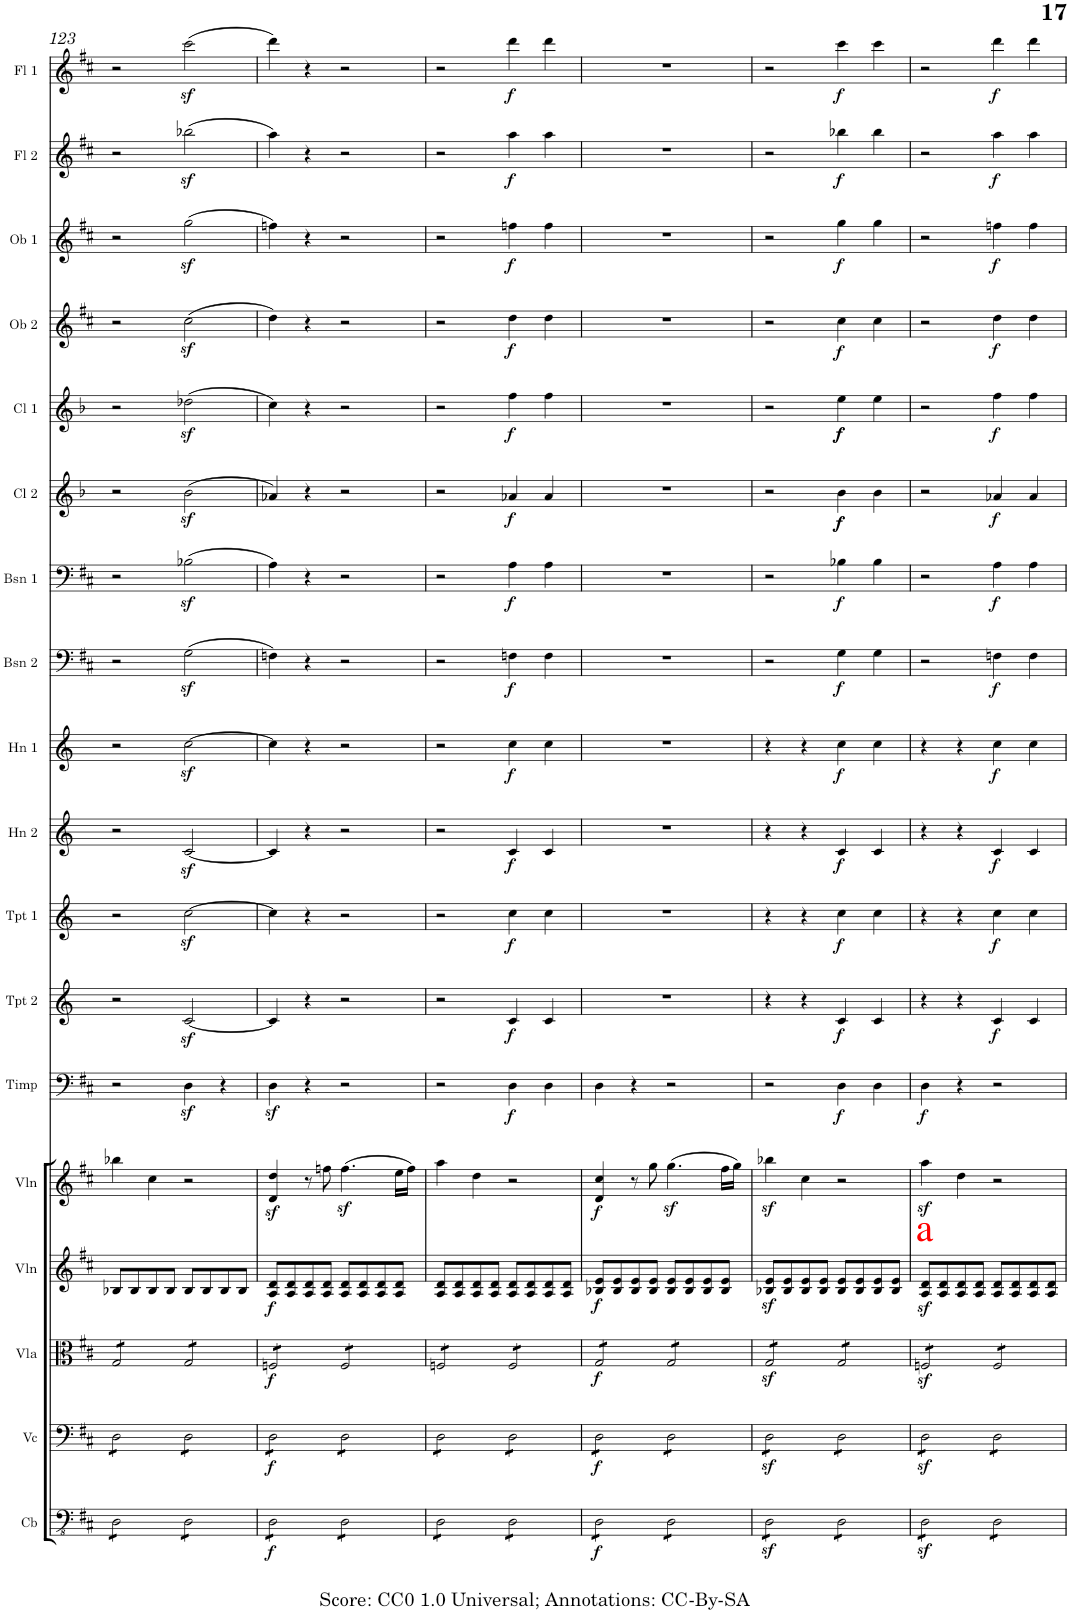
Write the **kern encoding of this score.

**kern	**dynam	**kern	**dynam	**kern	**dynam	**kern	**dynam	**kern	**text	**dynam	**kern	**dynam	**kern	**dynam	**kern	**dynam	**kern	**dynam	**kern	**dynam	**kern	**dynam	**kern	**dynam	**kern	**dynam	**kern	**dynam	**kern	**dynam	**kern	**dynam	**kern	**dynam	**kern	**dynam
*part18	*part18	*part17	*part17	*part16	*part16	*part15	*part15	*part14	*part14	*part14	*part13	*part13	*part12	*part12	*part11	*part11	*part10	*part10	*part9	*part9	*part8	*part8	*part7	*part7	*part6	*part6	*part5	*part5	*part4	*part4	*part3	*part3	*part2	*part2	*part1	*part1
*staff18	*staff18	*staff17	*staff17	*staff16	*staff16	*staff15	*staff15	*staff14	*staff14	*staff14	*staff13	*staff13	*staff12	*staff12	*staff11	*staff11	*staff10	*staff10	*staff9	*staff9	*staff8	*staff8	*staff7	*staff7	*staff6	*staff6	*staff5	*staff5	*staff4	*staff4	*staff3	*staff3	*staff2	*staff2	*staff1	*staff1
*I"Contrabass	*	*I"Violoncello	*	*I"Viola	*	*I"Violin	*	*I"Violin	*	*	*I"Timpani	*	*I"D Trumpet 2	*	*I"D Trumpet 1	*	*I"D Horn 2	*	*I"D Horn 1	*	*I"Bassoon 2	*	*I"Bassoon 1	*	*I"A Clarinet 2	*	*I"A Clarinet 1	*	*I"Oboe 2	*	*I"Oboe 1	*	*I"Flute 2	*	*I"Flute 1	*
*I'Cb	*	*I'Vc	*	*I'Vla	*	*I'Vln	*	*I'Vln	*	*	*I'Timp	*	*I'Tpt 2	*	*I'Tpt 1	*	*I'Hn 2	*	*I'Hn 1	*	*I'Bsn 2	*	*I'Bsn 1	*	*I'Cl 2	*	*I'Cl 1	*	*I'Ob 2	*	*I'Ob 1	*	*I'Fl 2	*	*I'Fl 1	*
!!LO:PB:g=z
*clefFv4	*	*clefF4	*	*clefC3	*	*clefG2	*	*clefG2	*	*	*clefF4	*	*clefG2	*	*clefG2	*	*clefG2	*	*clefG2	*	*clefF4	*	*clefF4	*	*clefG2	*	*clefG2	*	*clefG2	*	*clefG2	*	*clefG2	*	*clefG2	*
*	*	*	*	*	*	*	*	*	*	*	*	*	*Trd-1c-2	*	*Trd-1c-2	*	*Trd6c10	*	*Trd6c10	*	*	*	*	*	*Trd2c3	*	*Trd2c3	*	*	*	*	*	*	*	*	*
*k[f#c#]	*	*k[f#c#]	*	*k[f#c#]	*	*k[f#c#]	*	*k[f#c#]	*	*	*k[f#c#]	*	*k[]	*	*k[]	*	*k[]	*	*k[]	*	*k[f#c#]	*	*k[f#c#]	*	*k[b-]	*	*k[b-]	*	*k[f#c#]	*	*k[f#c#]	*	*k[f#c#]	*	*k[f#c#]	*
*M2/2	*	*M2/2	*	*M2/2	*	*M2/2	*	*M2/2	*	*	*M2/2	*	*M2/2	*	*M2/2	*	*M2/2	*	*M2/2	*	*M2/2	*	*M2/2	*	*M2/2	*	*M2/2	*	*M2/2	*	*M2/2	*	*M2/2	*	*M2/2	*
*met(c|)	*	*met(c|)	*	*met(c|)	*	*met(c|)	*	*met(c|)	*	*	*met(c|)	*	*met(c|)	*	*met(c|)	*	*met(c|)	*	*met(c|)	*	*met(c|)	*	*met(c|)	*	*met(c|)	*	*met(c|)	*	*met(c|)	*	*met(c|)	*	*met(c|)	*	*met(c|)	*
=123	=123	=123	=123	=123	=123	=123	=123	=123	=123	=123	=123	=123	=123	=123	=123	=123	=123	=123	=123	=123	=123	=123	=123	=123	=123	=123	=123	=123	=123	=123	=123	=123	=123	=123	=123	=123
*tremolo	*	*	*	*	*	*	*	*	*	*	*	*	*	*	*	*	*	*	*	*	*	*	*	*	*	*	*	*	*	*	*	*	*	*	*	*
*	*	*tremolo	*	*	*	*	*	*	*	*	*	*	*	*	*	*	*	*	*	*	*	*	*	*	*	*	*	*	*	*	*	*	*	*	*	*
*	*	*	*	*tremolo	*	*	*	*	*	*	*	*	*	*	*	*	*	*	*	*	*	*	*	*	*	*	*	*	*	*	*	*	*	*	*	*
8DD\L	.	8D\L	.	8G/L	.	8B-X/L	.	4bb-X\	.	.	2r	.	2r	.	2r	.	2r	.	2r	.	2r	.	2r	.	2r	.	2r	.	2r	.	2r	.	2r	.	2r	.
8DD\	.	8D\	.	8G/	.	8B-/	.	.	.	.	.	.	.	.	.	.	.	.	.	.	.	.	.	.	.	.	.	.	.	.	.	.	.	.	.	.
8DD\	.	8D\	.	8G/	.	8B-/	.	4cc#\	.	.	.	.	.	.	.	.	.	.	.	.	.	.	.	.	.	.	.	.	.	.	.	.	.	.	.	.
8DD\J	.	8D\J	.	8G/J	.	8B-/J	.	.	.	.	.	.	.	.	.	.	.	.	.	.	.	.	.	.	.	.	.	.	.	.	.	.	.	.	.	.
8DD\L	.	8D\L	.	8G/L	.	8B-/L	.	2r	.	.	4Dz<\	.	[2cz</	.	[2ccz<\	.	[2cz</	.	[2ccz<\	.	(2Gz<\	.	(2B-Xz<\	.	(2b-z<\	.	(2dd-Xz<\	.	(2cc#z<\	.	(2ggz<\	.	(2bb-Xz<\	.	(2ccc#z<\	.
8DD\	.	8D\	.	8G/	.	8B-/	.	.	.	.	.	.	.	.	.	.	.	.	.	.	.	.	.	.	.	.	.	.	.	.	.	.	.	.	.	.
8DD\	.	8D\	.	8G/	.	8B-/	.	.	.	.	4r	.	.	.	.	.	.	.	.	.	.	.	.	.	.	.	.	.	.	.	.	.	.	.	.	.
8DD\J	.	8D\J	.	8G/J	.	8B-/J	.	.	.	.	.	.	.	.	.	.	.	.	.	.	.	.	.	.	.	.	.	.	.	.	.	.	.	.	.	.
=124	=124	=124	=124	=124	=124	=124	=124	=124	=124	=124	=124	=124	=124	=124	=124	=124	=124	=124	=124	=124	=124	=124	=124	=124	=124	=124	=124	=124	=124	=124	=124	=124	=124	=124	=124	=124
!	!LO:DY:b	!	!LO:DY:b	!	!LO:DY:b	!	!LO:DY:b	!	!	!	!	!	!	!	!	!	!	!	!	!	!	!	!	!	!	!	!	!	!	!	!	!	!	!	!	!
8DD\L	f	8D\L	f	8Fn/L	f	8A/ 8d/L	f	4d/z< 4dd/z<	.	.	4Dz<\	.	4c/]	.	4cc\]	.	4c/]	.	4cc\]	.	4Fn\)	.	4A\)	.	4a-X/)	.	4cc\)	.	4dd\)	.	4ffn\)	.	4aa\)	.	4ddd\)	.
8DD\	.	8D\	.	8Fn/	.	8A/ 8d/	.	.	.	.	.	.	.	.	.	.	.	.	.	.	.	.	.	.	.	.	.	.	.	.	.	.	.	.	.	.
8DD\	.	8D\	.	8Fn/	.	8A/ 8d/	.	8r	.	.	4r	.	4r	.	4r	.	4r	.	4r	.	4r	.	4r	.	4r	.	4r	.	4r	.	4r	.	4r	.	4r	.
8DD\J	.	8D\J	.	8Fn/J	.	8A/ 8d/J	.	8ffn\	.	.	.	.	.	.	.	.	.	.	.	.	.	.	.	.	.	.	.	.	.	.	.	.	.	.	.	.
8DD\L	.	8D\L	.	8F/L	.	8A/ 8d/L	.	(4.ffz<\	.	.	2r	.	2r	.	2r	.	2r	.	2r	.	2r	.	2r	.	2r	.	2r	.	2r	.	2r	.	2r	.	2r	.
8DD\	.	8D\	.	8F/	.	8A/ 8d/	.	.	.	.	.	.	.	.	.	.	.	.	.	.	.	.	.	.	.	.	.	.	.	.	.	.	.	.	.	.
8DD\	.	8D\	.	8F/	.	8A/ 8d/	.	.	.	.	.	.	.	.	.	.	.	.	.	.	.	.	.	.	.	.	.	.	.	.	.	.	.	.	.	.
8DD\J	.	8D\J	.	8F/J	.	8A/ 8d/J	.	16ee\LL	.	.	.	.	.	.	.	.	.	.	.	.	.	.	.	.	.	.	.	.	.	.	.	.	.	.	.	.
.	.	.	.	.	.	.	.	16ff\JJ)	.	.	.	.	.	.	.	.	.	.	.	.	.	.	.	.	.	.	.	.	.	.	.	.	.	.	.	.
=125	=125	=125	=125	=125	=125	=125	=125	=125	=125	=125	=125	=125	=125	=125	=125	=125	=125	=125	=125	=125	=125	=125	=125	=125	=125	=125	=125	=125	=125	=125	=125	=125	=125	=125	=125	=125
8DD\L	.	8D\L	.	8Fn/L	.	8A/ 8d/L	.	4aa\	.	.	2r	.	2r	.	2r	.	2r	.	2r	.	2r	.	2r	.	2r	.	2r	.	2r	.	2r	.	2r	.	2r	.
8DD\	.	8D\	.	8Fn/	.	8A/ 8d/	.	.	.	.	.	.	.	.	.	.	.	.	.	.	.	.	.	.	.	.	.	.	.	.	.	.	.	.	.	.
8DD\	.	8D\	.	8Fn/	.	8A/ 8d/	.	4dd\	.	.	.	.	.	.	.	.	.	.	.	.	.	.	.	.	.	.	.	.	.	.	.	.	.	.	.	.
8DD\J	.	8D\J	.	8Fn/J	.	8A/ 8d/J	.	.	.	.	.	.	.	.	.	.	.	.	.	.	.	.	.	.	.	.	.	.	.	.	.	.	.	.	.	.
!	!	!	!	!	!	!	!	!	!	!	!	!LO:DY:b	!	!LO:DY:b	!	!LO:DY:b	!	!LO:DY:b	!	!LO:DY:b	!	!LO:DY:b	!	!LO:DY:b	!	!LO:DY:b	!	!LO:DY:b	!	!LO:DY:b	!	!LO:DY:b	!	!LO:DY:b	!	!LO:DY:b
8DD\L	.	8D\L	.	8F/L	.	8A/ 8d/L	.	2r	.	.	4D\	f	4c/	f	4cc\	f	4c/	f	4cc\	f	4Fn\	f	4A\	f	4a-X/	f	4ff\	f	4dd\	f	4ffn\	f	4aa\	f	4ddd\	f
8DD\	.	8D\	.	8F/	.	8A/ 8d/	.	.	.	.	.	.	.	.	.	.	.	.	.	.	.	.	.	.	.	.	.	.	.	.	.	.	.	.	.	.
8DD\	.	8D\	.	8F/	.	8A/ 8d/	.	.	.	.	4D\	.	4c/	.	4cc\	.	4c/	.	4cc\	.	4F\	.	4A\	.	4a-/	.	4ff\	.	4dd\	.	4ff\	.	4aa\	.	4ddd\	.
8DD\J	.	8D\J	.	8F/J	.	8A/ 8d/J	.	.	.	.	.	.	.	.	.	.	.	.	.	.	.	.	.	.	.	.	.	.	.	.	.	.	.	.	.	.
=126	=126	=126	=126	=126	=126	=126	=126	=126	=126	=126	=126	=126	=126	=126	=126	=126	=126	=126	=126	=126	=126	=126	=126	=126	=126	=126	=126	=126	=126	=126	=126	=126	=126	=126	=126	=126
!	!LO:DY:b	!	!LO:DY:b	!	!LO:DY:b	!	!LO:DY:b	!	!	!LO:DY:b	!	!	!	!	!	!	!	!	!	!	!	!	!	!	!	!	!	!	!	!	!	!	!	!	!	!
8DD\L	f	8D\L	f	8G/L	f	8B-X/ 8e/L	f	4d/ 4cc#/	.	f	4D\	.	1r	.	1r	.	1r	.	1r	.	1r	.	1r	.	1r	.	1r	.	1r	.	1r	.	1r	.	1r	.
8DD\	.	8D\	.	8G/	.	8B-/ 8e/	.	.	.	.	.	.	.	.	.	.	.	.	.	.	.	.	.	.	.	.	.	.	.	.	.	.	.	.	.	.
8DD\	.	8D\	.	8G/	.	8B-/ 8e/	.	8r	.	.	4r	.	.	.	.	.	.	.	.	.	.	.	.	.	.	.	.	.	.	.	.	.	.	.	.	.
8DD\J	.	8D\J	.	8G/J	.	8B-/ 8e/J	.	8gg\	.	.	.	.	.	.	.	.	.	.	.	.	.	.	.	.	.	.	.	.	.	.	.	.	.	.	.	.
8DD\L	.	8D\L	.	8G/L	.	8B-/ 8e/L	.	(4.ggz<\	.	.	2r	.	.	.	.	.	.	.	.	.	.	.	.	.	.	.	.	.	.	.	.	.	.	.	.	.
8DD\	.	8D\	.	8G/	.	8B-/ 8e/	.	.	.	.	.	.	.	.	.	.	.	.	.	.	.	.	.	.	.	.	.	.	.	.	.	.	.	.	.	.
8DD\	.	8D\	.	8G/	.	8B-/ 8e/	.	.	.	.	.	.	.	.	.	.	.	.	.	.	.	.	.	.	.	.	.	.	.	.	.	.	.	.	.	.
8DD\J	.	8D\J	.	8G/J	.	8B-/ 8e/J	.	16ff#\LL	.	.	.	.	.	.	.	.	.	.	.	.	.	.	.	.	.	.	.	.	.	.	.	.	.	.	.	.
.	.	.	.	.	.	.	.	16gg\JJ)	.	.	.	.	.	.	.	.	.	.	.	.	.	.	.	.	.	.	.	.	.	.	.	.	.	.	.	.
=127	=127	=127	=127	=127	=127	=127	=127	=127	=127	=127	=127	=127	=127	=127	=127	=127	=127	=127	=127	=127	=127	=127	=127	=127	=127	=127	=127	=127	=127	=127	=127	=127	=127	=127	=127	=127
8DDz<\L	.	8Dz<\L	.	8Gz</L	.	8B-X/z< 8e/z<L	.	4bb-Xz<\	.	.	2r	.	4r	.	4r	.	4r	.	4r	.	2r	.	2r	.	2r	.	2r	.	2r	.	2r	.	2r	.	2r	.
8DDz<\	.	8Dz<\	.	8Gz</	.	8B-/ 8e/	.	.	.	.	.	.	.	.	.	.	.	.	.	.	.	.	.	.	.	.	.	.	.	.	.	.	.	.	.	.
8DDz<\	.	8Dz<\	.	8Gz</	.	8B-/ 8e/	.	4cc#\	.	.	.	.	4r	.	4r	.	4r	.	4r	.	.	.	.	.	.	.	.	.	.	.	.	.	.	.	.	.
8DDz<\J	.	8Dz<\J	.	8Gz</J	.	8B-/ 8e/J	.	.	.	.	.	.	.	.	.	.	.	.	.	.	.	.	.	.	.	.	.	.	.	.	.	.	.	.	.	.
!	!	!	!	!	!	!	!	!	!	!	!	!LO:DY:b	!	!LO:DY:b	!	!LO:DY:b	!	!LO:DY:b	!	!LO:DY:b	!	!LO:DY:b	!	!LO:DY:b	!	!LO:DY:b	!	!	!	!	!	!	!	!	!	!
!	!	!	!	!	!	!	!	!	!	!	!	!	!	!	!	!	!	!	!	!	!	!	!	!	!	!LO:DY:n=1:b	!	!LO:DY:b	!	!	!	!	!	!	!	!
!	!	!	!	!	!	!	!	!	!	!	!	!	!	!	!	!	!	!	!	!	!	!	!	!	!	!	!	!LO:DY:n=1:b	!	!LO:DY:b	!	!LO:DY:b	!	!LO:DY:b	!	!LO:DY:b
8DD\L	.	8D\L	.	8G/L	.	8B-/ 8e/L	.	2r	.	.	4D\	f	4c/	f	4cc\	f	4c/	f	4cc\	f	4G\	f	4B-X\	f	4b-\	f f	4ee\	f f	4cc#\	f	4gg\	f	4bb-X\	f	4ccc#\	f
8DD\	.	8D\	.	8G/	.	8B-/ 8e/	.	.	.	.	.	.	.	.	.	.	.	.	.	.	.	.	.	.	.	.	.	.	.	.	.	.	.	.	.	.
8DD\	.	8D\	.	8G/	.	8B-/ 8e/	.	.	.	.	4D\	.	4c/	.	4cc\	.	4c/	.	4cc\	.	4G\	.	4B-\	.	4b-\	.	4ee\	.	4cc#\	.	4gg\	.	4bb-\	.	4ccc#\	.
8DD\J	.	8D\J	.	8G/J	.	8B-/ 8e/J	.	.	.	.	.	.	.	.	.	.	.	.	.	.	.	.	.	.	.	.	.	.	.	.	.	.	.	.	.	.
=128	=128	=128	=128	=128	=128	=128	=128	=128	=128	=128	=128	=128	=128	=128	=128	=128	=128	=128	=128	=128	=128	=128	=128	=128	=128	=128	=128	=128	=128	=128	=128	=128	=128	=128	=128	=128
!	!	!	!	!	!	!	!	!	!LO:LY:b:color=#FF0000	!	!	!LO:DY:b	!	!	!	!	!	!	!	!	!	!	!	!	!	!	!	!	!	!	!	!	!	!	!	!
8DDz<\L	.	8Dz<\L	.	8Fnz</L	.	8A/z< 8d/z<L	.	4aaz<\	a	.	4D\	f	4r	.	4r	.	4r	.	4r	.	2r	.	2r	.	2r	.	2r	.	2r	.	2r	.	2r	.	2r	.
8DDz<\	.	8Dz<\	.	8Fnz</	.	8A/ 8d/	.	.	.	.	.	.	.	.	.	.	.	.	.	.	.	.	.	.	.	.	.	.	.	.	.	.	.	.	.	.
8DDz<\	.	8Dz<\	.	8Fnz</	.	8A/ 8d/	.	4dd\	.	.	4r	.	4r	.	4r	.	4r	.	4r	.	.	.	.	.	.	.	.	.	.	.	.	.	.	.	.	.
8DDz<\J	.	8Dz<\J	.	8Fnz</J	.	8A/ 8d/J	.	.	.	.	.	.	.	.	.	.	.	.	.	.	.	.	.	.	.	.	.	.	.	.	.	.	.	.	.	.
!	!	!	!	!	!	!	!	!	!	!	!	!	!	!LO:DY:b	!	!LO:DY:b	!	!LO:DY:b	!	!LO:DY:b	!	!LO:DY:b	!	!LO:DY:b	!	!LO:DY:b	!	!LO:DY:b	!	!LO:DY:b	!	!LO:DY:b	!	!LO:DY:b	!	!LO:DY:b
8DD\L	.	8D\L	.	8F/L	.	8A/ 8d/L	.	2r	.	.	2r	.	4c/	f	4cc\	f	4c/	f	4cc\	f	4Fn\	f	4A\	f	4a-X/	f	4ff\	f	4dd\	f	4ffn\	f	4aa\	f	4ddd\	f
8DD\	.	8D\	.	8F/	.	8A/ 8d/	.	.	.	.	.	.	.	.	.	.	.	.	.	.	.	.	.	.	.	.	.	.	.	.	.	.	.	.	.	.
8DD\	.	8D\	.	8F/	.	8A/ 8d/	.	.	.	.	.	.	4c/	.	4cc\	.	4c/	.	4cc\	.	4F\	.	4A\	.	4a-/	.	4ff\	.	4dd\	.	4ff\	.	4aa\	.	4ddd\	.
8DD\J	.	8D\J	.	8F/J	.	8A/ 8d/J	.	.	.	.	.	.	.	.	.	.	.	.	.	.	.	.	.	.	.	.	.	.	.	.	.	.	.	.	.	.
*	*	*	*	*Xtremolo	*	*	*	*	*	*	*	*	*	*	*	*	*	*	*	*	*	*	*	*	*	*	*	*	*	*	*	*	*	*	*	*
*	*	*Xtremolo	*	*	*	*	*	*	*	*	*	*	*	*	*	*	*	*	*	*	*	*	*	*	*	*	*	*	*	*	*	*	*	*	*	*
*Xtremolo	*	*	*	*	*	*	*	*	*	*	*	*	*	*	*	*	*	*	*	*	*	*	*	*	*	*	*	*	*	*	*	*	*	*	*	*
=	=	=	=	=	=	=	=	=	=	=	=	=	=	=	=	=	=	=	=	=	=	=	=	=	=	=	=	=	=	=	=	=	=	=	=	=
*-	*-	*-	*-	*-	*-	*-	*-	*-	*-	*-	*-	*-	*-	*-	*-	*-	*-	*-	*-	*-	*-	*-	*-	*-	*-	*-	*-	*-	*-	*-	*-	*-	*-	*-	*-	*-
